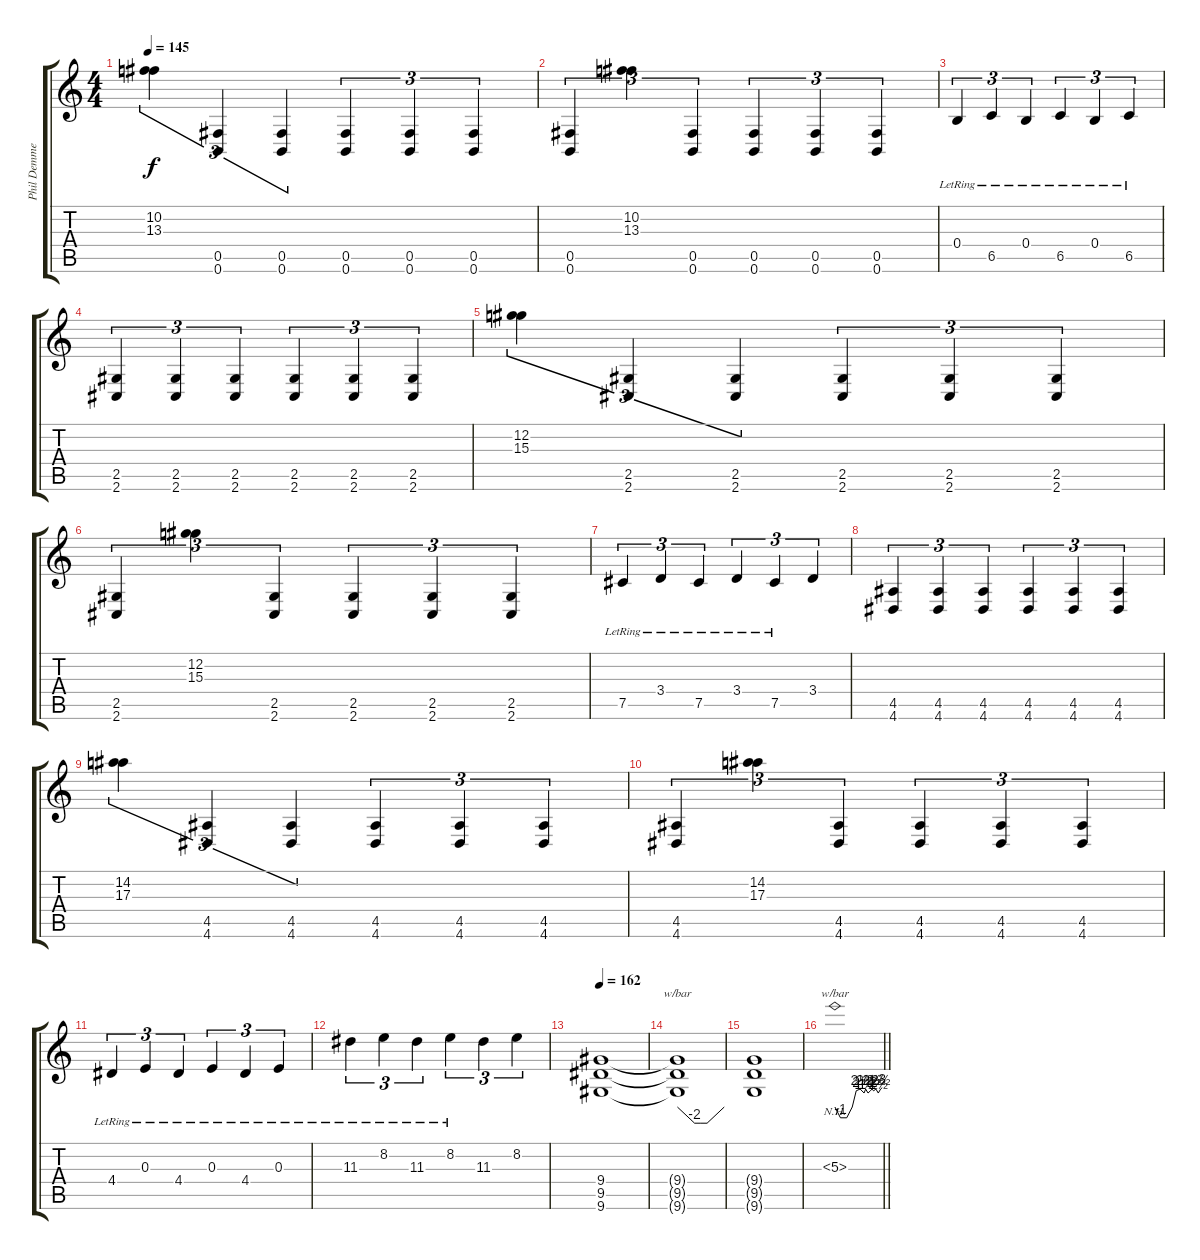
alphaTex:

\track ("Phil Demmel" "Phil Demme") {instrument distortionguitar}
\staff {score tabs}
\tuning (Db4 Ab3 E3 B2 Gb2 B1) {hide}
\ts (4 4)
\tempo 145
\clef g2
\ks c
(10.2 13.3).4{tu (3 2) dy f} (0.5 0.6).4{tu (3 2)} (0.5 0.6).4{tu (3 2)} (0.5 0.6).4{tu (3 2)} (0.5 0.6).4{tu (3 2)} (0.5 0.6).4{tu (3 2)} |
(0.5 0.6).4{tu (3 2)} (10.2 13.3).4{tu (3 2)} (0.5 0.6).4{tu (3 2)} (0.5 0.6).4{tu (3 2)} (0.5 0.6).4{tu (3 2)} (0.5 0.6).4{tu (3 2)} |
0.4{lr}.4{tu (3 2)} 6.5{lr}.4{tu (3 2)} 0.4{lr}.4{tu (3 2)} 6.5{lr}.4{tu (3 2)} 0.4{lr}.4{tu (3 2)} 6.5{lr}.4{tu (3 2)} |
(2.5 2.6).4{tu (3 2)} (2.5 2.6).4{tu (3 2)} (2.5 2.6).4{tu (3 2)} (2.5 2.6).4{tu (3 2)} (2.5 2.6).4{tu (3 2)} (2.5 2.6).4{tu (3 2)} |
(12.2 15.3).4{tu (3 2)} (2.5 2.6).4{tu (3 2)} (2.5 2.6).4{tu (3 2)} (2.5 2.6).4{tu (3 2)} (2.5 2.6).4{tu (3 2)} (2.5 2.6).4{tu (3 2)} |
(2.5 2.6).4{tu (3 2)} (12.2 15.3).4{tu (3 2)} (2.5 2.6).4{tu (3 2)} (2.5 2.6).4{tu (3 2)} (2.5 2.6).4{tu (3 2)} (2.5 2.6).4{tu (3 2)} |
7.5{lr}.4{tu (3 2)} 3.4{lr}.4{tu (3 2)} 7.5{lr}.4{tu (3 2)} 3.4{lr}.4{tu (3 2)} 7.5{lr}.4{tu (3 2)} 3.4.4{tu (3 2)} |
(4.5 4.6).4{tu (3 2)} (4.5 4.6).4{tu (3 2)} (4.5 4.6).4{tu (3 2)} (4.5 4.6).4{tu (3 2)} (4.5 4.6).4{tu (3 2)} (4.5 4.6).4{tu (3 2)} |
(14.2 17.3).4{tu (3 2)} (4.5 4.6).4{tu (3 2)} (4.5 4.6).4{tu (3 2)} (4.5 4.6).4{tu (3 2)} (4.5 4.6).4{tu (3 2)} (4.5 4.6).4{tu (3 2)} |
(4.5 4.6).4{tu (3 2)} (14.2 17.3).4{tu (3 2)} (4.5 4.6).4{tu (3 2)} (4.5 4.6).4{tu (3 2)} (4.5 4.6).4{tu (3 2)} (4.5 4.6).4{tu (3 2)} |
4.4{lr}.4{tu (3 2)} 0.3{lr}.4{tu (3 2)} 4.4{lr}.4{tu (3 2)} 0.3{lr}.4{tu (3 2)} 4.4{lr}.4{tu (3 2)} 0.3{lr}.4{tu (3 2)} |
11.3{lr}.4{tu (3 2)} 8.2{lr}.4{tu (3 2)} 11.3{lr}.4{tu (3 2)} 8.2{lr}.4{tu (3 2)} 11.3.4{tu (3 2)} 8.2.4{tu (3 2)} |
\tempo 162
(9.4 9.5 9.6).1 |
(9.4{t} 9.5{t} 9.6{t}).1{tbe (custom default 0 0 22 -8 30 -8 38 -8 60 0)} |
(9.4{t} 9.5{t} 9.6{t}).1 |
\barLineRight lightlight
5.3{nh}.1{tbe (custom default 0 0 7 -4 15 -4 22 0 27 8 32 10 37 6 39 10 42 6 45 8 47 10 49 8 52 10 55 6 58 10 60 12)}
